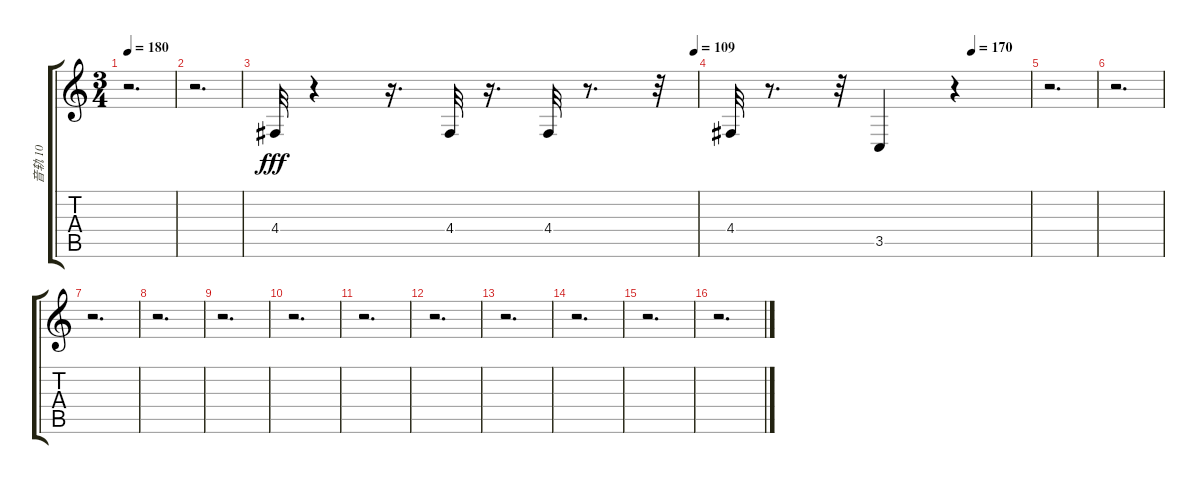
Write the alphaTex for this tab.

\track ("音轨 10" "音轨 10") {instrument stringensemble1}
\staff {score tabs}
\tuning (E4 B3 G3 D3 A2 E2) {hide}
\ts (3 4)
\tempo 180
\clef g2
\ks c
r.2{d dy fff} |
r.2{d} |
\tempo (109 0.9930555555555556)
4.4.32 r.4 r.16{d} 4.4.32 r.16{d} 4.4.32 r.8{d} r.32 |
\tempo (170 0.8055555555555556)
4.4.32 r.8{d} r.32 3.5.4 r.4 |
r.2{d} |
r.2{d} |
r.2{d} |
r.2{d} |
r.2{d} |
r.2{d} |
r.2{d} |
r.2{d} |
r.2{d} |
r.2{d} |
r.2{d} |
r.2{d}
